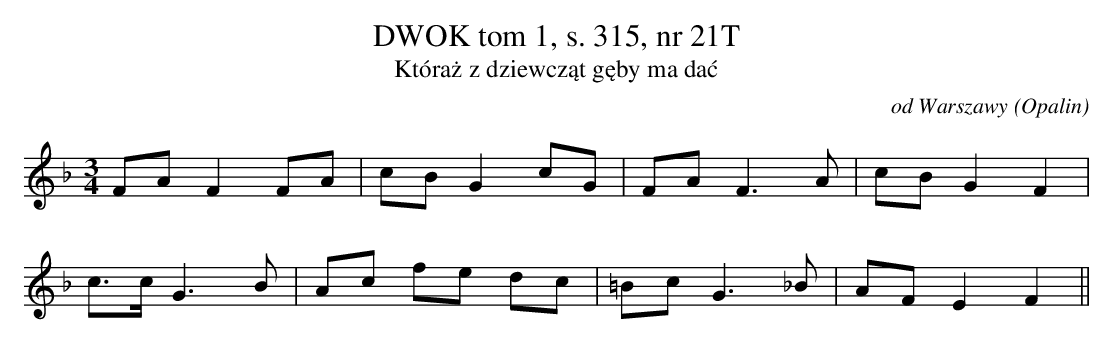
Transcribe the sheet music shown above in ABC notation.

X:1
T: DWOK tom 1, s. 315, nr 21T
T: Któraż z dziewcząt gęby ma dać
O: od Warszawy (Opalin)
M: 3/4
L: 1/16
K: F
F2A2F4F2A2 | c2B2G4c2G2 | F2A2F6A2 | c2B2G4F4 |
c3cG6B2 | A2c2 f2e2 d2c2 | =B2c2G6_B2 | A2F2E4F4||
